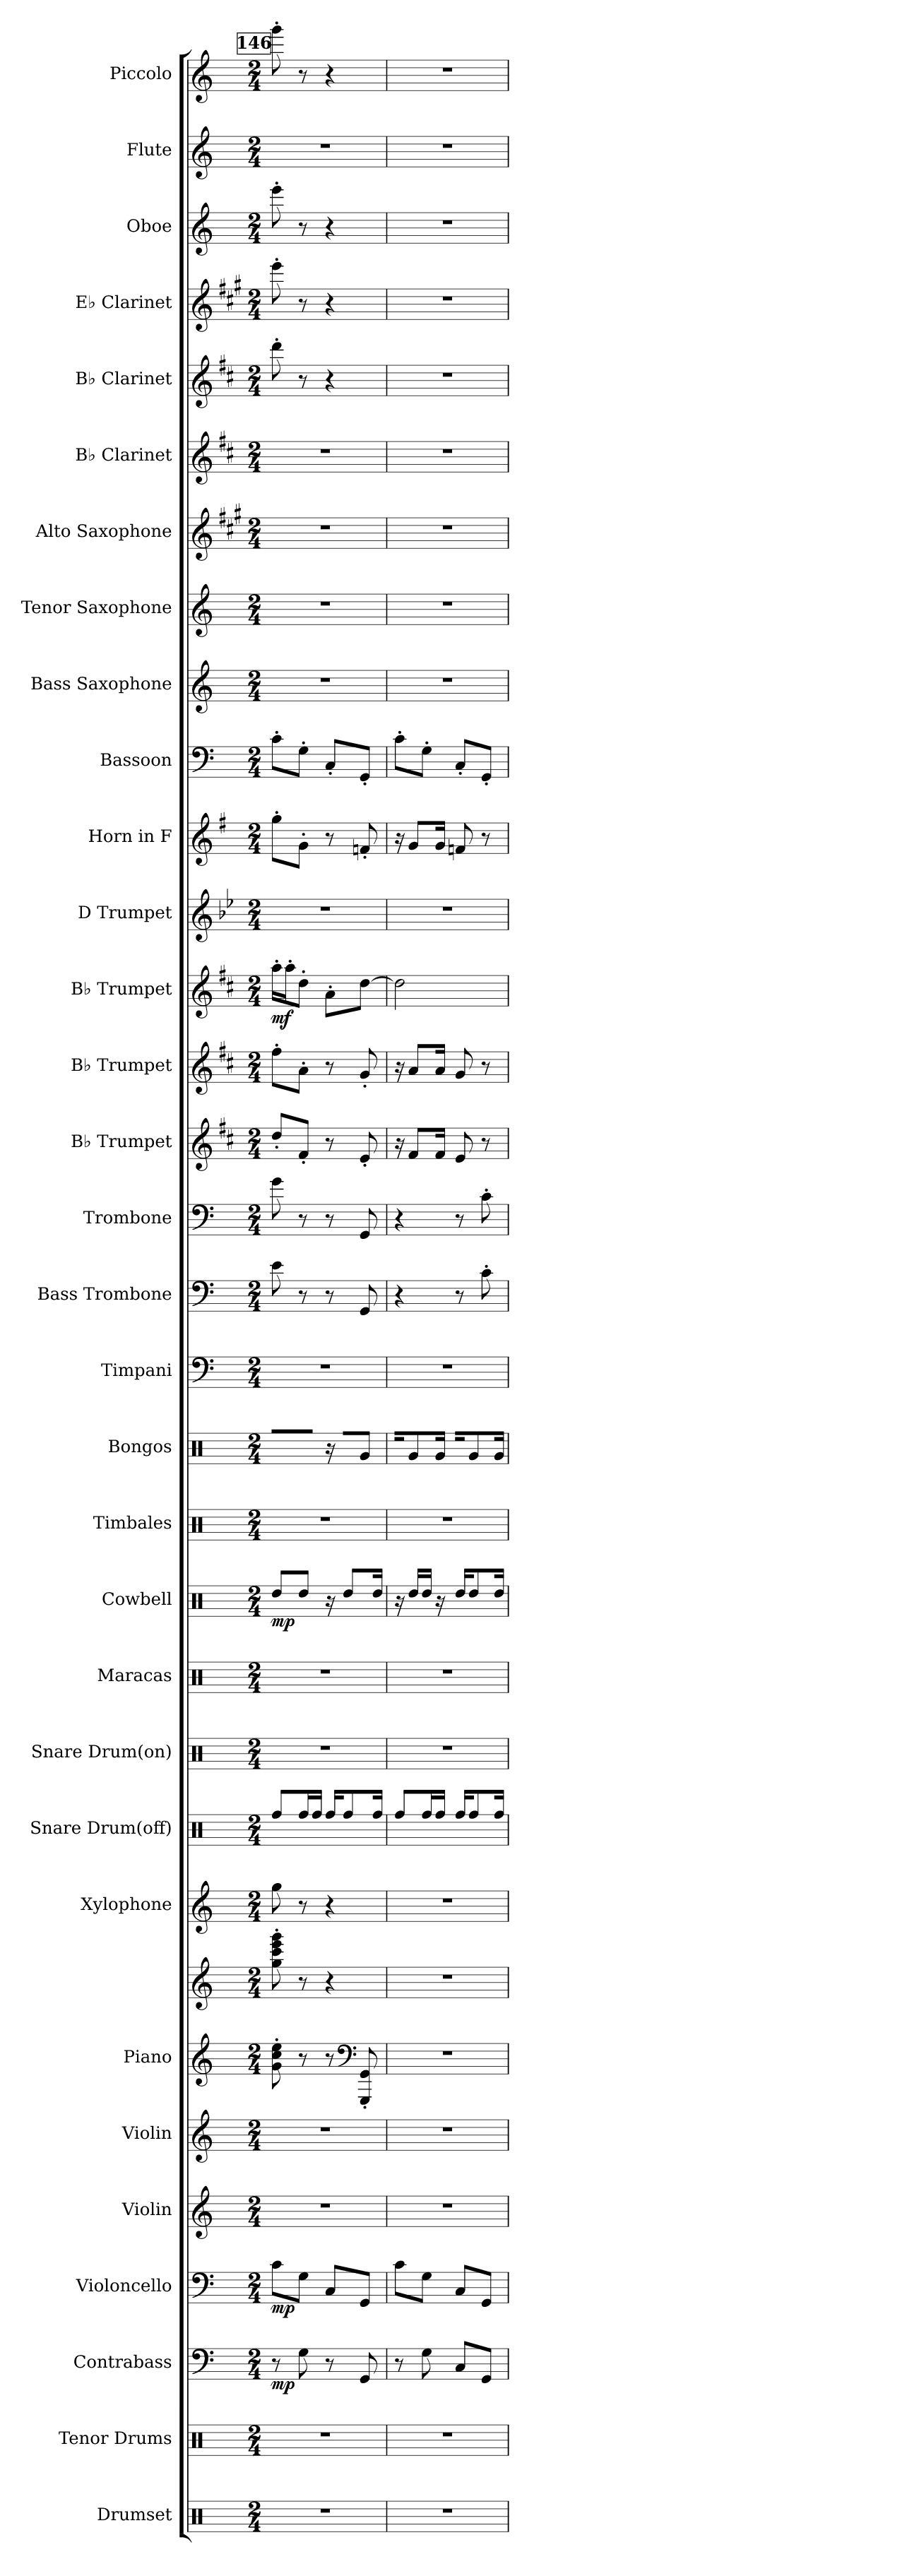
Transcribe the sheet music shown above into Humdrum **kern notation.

**kern	**kern	**kern	**dynam	**kern	**dynam	**kern	**kern	**kern	**kern	**kern	**kern	**kern	**kern	**kern	**dynam	**kern	**kern	**kern	**kern	**kern	**kern	**kern	**kern	**dynam	**kern	**kern	**kern	**kern	**kern	**kern	**kern	**kern	**kern	**kern	**kern	**kern
*part32	*part31	*part30	*part30	*part29	*part29	*part28	*part27	*part26	*part26	*part25	*part24	*part23	*part22	*part21	*part21	*part20	*part19	*part18	*part17	*part16	*part15	*part14	*part13	*part13	*part12	*part11	*part10	*part9	*part8	*part7	*part6	*part5	*part4	*part3	*part2	*part1
*staff33	*staff32	*staff31	*staff31	*staff30	*staff30	*staff29	*staff28	*staff27	*staff26	*staff25	*staff24	*staff23	*staff22	*staff21	*staff21	*staff20	*staff19	*staff18	*staff17	*staff16	*staff15	*staff14	*staff13	*staff13	*staff12	*staff11	*staff10	*staff9	*staff8	*staff7	*staff6	*staff5	*staff4	*staff3	*staff2	*staff1
*I"Drumset	*I"Tenor Drums	*I"Contrabass	*	*I"Violoncello	*	*I"Violin	*I"Violin	*I"Piano	*	*I"Xylophone	*I"Snare Drum(off)	*I"Snare Drum(on)	*I"Maracas	*I"Cowbell	*	*I"Timbales	*I"Bongos	*I"Timpani	*I"Bass Trombone	*I"Trombone	*I"B♭ Trumpet	*I"B♭ Trumpet	*I"B♭ Trumpet	*	*I"D Trumpet	*I"Horn in F	*I"Bassoon	*I"Bass Saxophone	*I"Tenor Saxophone	*I"Alto Saxophone	*I"B♭ Clarinet	*I"B♭ Clarinet	*I"E♭ Clarinet	*I"Oboe	*I"Flute	*I"Piccolo
*I'Drs.	*I'T.D.	*I'Cb.	*	*I'Vc.	*	*I'Vln.	*I'Vln.	*I'Pno.	*	*I'Xyl.	*	*I'Sn. Dr.	*I'Mrcs.	*I'Cowbell	*	*I'Timb.	*I'Bongos	*I'Timp.	*I'B. Tbn.	*I'Tbn.	*I'B♭ Tpt.	*I'B♭ Tpt.	*I'B♭ Tpt.	*	*I'D Tpt.	*	*I'Bsn.	*I'B. Sax.	*I'T. Sax.	*I'A. Sax.	*I'B♭ Cl.	*I'B♭ Cl.	*I'E♭ Cl.	*I'Ob.	*I'Fl.	*I'Picc.
*clefX	*clefX	*clefF4	*	*clefF4	*	*clefG2	*clefG2	*clefG2	*clefG2	*clefG2	*clefX	*clefX	*clefX	*clefX	*	*clefX	*clefX	*clefF4	*clefF4	*clefF4	*clefG2	*clefG2	*clefG2	*	*clefG2	*clefG2	*clefF4	*clefG2	*clefG2	*clefG2	*clefG2	*clefG2	*clefG2	*clefG2	*clefG2	*clefG2
*	*	*ITrd7c12	*	*	*	*	*	*	*	*ITrd-7c-12	*	*	*	*	*	*	*	*	*	*	*ITrd1c2	*ITrd1c2	*ITrd1c2	*	*ITrd-1c-2	*ITrd4c7	*	*ITrd15c26	*ITrd8c14	*ITrd5c9	*ITrd1c2	*ITrd1c2	*ITrd-2c-3	*	*	*ITrd-7c-12
*k[]	*k[]	*k[]	*	*k[]	*	*k[]	*k[]	*k[]	*k[]	*k[]	*k[]	*k[]	*k[]	*k[]	*	*k[]	*k[]	*k[]	*k[]	*k[]	*k[]	*k[]	*k[]	*	*k[]	*k[]	*k[]	*k[]	*k[]	*k[]	*k[]	*k[]	*k[]	*k[]	*k[]	*k[]
*M2/4	*M2/4	*M2/4	*	*M2/4	*	*M2/4	*M2/4	*M2/4	*M2/4	*M2/4	*M2/4	*M2/4	*M2/4	*M2/4	*	*M2/4	*M2/4	*M2/4	*M2/4	*M2/4	*M2/4	*M2/4	*M2/4	*	*M2/4	*M2/4	*M2/4	*M2/4	*M2/4	*M2/4	*M2/4	*M2/4	*M2/4	*M2/4	*M2/4	*M2/4
!!LO:REH:place=s1:a:B:fs=14:t=146
=89	=89	=89	=89	=89	=89	=89	=89	=89	=89	=89	=89	=89	=89	=89	=89	=89	=89	=89	=89	=89	=89	=89	=89	=89	=89	=89	=89	=89	=89	=89	=89	=89	=89	=89	=89	=89
!	!	!	!LO:DY:b	!	!LO:DY:b	!	!	!	!	!	!	!	!	!	!LO:DY:b	!	!	!	!	!	!	!	!	!LO:DY:b	!	!	!	!	!	!	!	!	!	!	!	!
2r	2r	8r	mp	8c\L	mp	2r	2r	8g\' 8cc\' 8ee\'	8gg\' 8ccc\' 8eee\' 8ggg\'	8ggg\	8Rff/L	2r	2r	8Rdd/L	mp	2r	8R/L	2r	8e\	8g\	8cc'/L	8ee'\L	16gg'\LL	mf	2r	8cc'\L	8c'\L	2r	2r	2r	2r	8ccc'\	8ggg'\	8eee'\	2r	8gggg'\
.	.	.	.	.	.	.	.	.	.	.	.	.	.	.	.	.	.	.	.	.	.	.	16gg'\J	.	.	.	.	.	.	.	.	.	.	.	.	.
.	.	8GG\	.	8G\J	.	.	.	8r	8r	8r	16Rff/L	.	.	8Rdd/J	.	.	16R/L	.	8r	8r	8e'/J	8g'\J	8cc'\J	.	.	8c'\J	8G'\J	.	.	.	.	8r	8r	8r	.	8r
.	.	.	.	.	.	.	.	.	.	.	16Rff/JJ	.	.	.	.	.	16R/JJ	.	.	.	.	.	.	.	.	.	.	.	.	.	.	.	.	.	.	.
.	.	8r	.	8C/L	.	.	.	8r	4r	4r	16Rff/KL	.	.	16r	.	.	16r	.	8r	8r	8r	8r	8g'\L	.	.	8r	8C'/L	.	.	.	.	4r	4r	4r	.	4r
.	.	.	.	.	.	.	.	.	.	.	8Rff/	.	.	8Rdd/L	.	.	16R/KL	.	.	.	.	.	.	.	.	.	.	.	.	.	.	.	.	.	.	.
*	*	*	*	*	*	*	*	*clefF4	*	*	*	*	*	*	*	*	*	*	*	*	*	*	*	*	*	*	*	*	*	*	*	*	*	*	*	*
.	.	8GGG/	.	8GG/J	.	.	.	8GGG/' 8GG/'	.	.	.	.	.	.	.	.	8Rg/J	.	8GG/	8GG/	8d'/	8f'/	[8cc\J	.	.	8B-X'/	8GG'/J	.	.	.	.	.	.	.	.	.
.	.	.	.	.	.	.	.	.	.	.	16Rff/Jk	.	.	16Rdd/Jk	.	.	.	.	.	.	.	.	.	.	.	.	.	.	.	.	.	.	.	.	.	.
=90	=90	=90	=90	=90	=90	=90	=90	=90	=90	=90	=90	=90	=90	=90	=90	=90	=90	=90	=90	=90	=90	=90	=90	=90	=90	=90	=90	=90	=90	=90	=90	=90	=90	=90	=90	=90
2r	2r	8r	.	8c\L	.	2r	2r	2r	2r	2r	8Rff/L	2r	2r	16r	.	2r	16R/KL	2r	4r	4r	16r	16r	2cc\]	.	2r	16r	8c'\L	2r	2r	2r	2r	2r	2r	2r	2r	2r
.	.	.	.	.	.	.	.	.	.	.	.	.	.	16Rdd/LL	.	.	8Rg/	.	.	.	8e/L	8g/L	.	.	.	8c/L	.	.	.	.	.	.	.	.	.	.
.	.	8GG\	.	8G\J	.	.	.	.	.	.	16Rff/L	.	.	16Rdd/JJ	.	.	.	.	.	.	.	.	.	.	.	.	8G'\J	.	.	.	.	.	.	.	.	.
.	.	.	.	.	.	.	.	.	.	.	16Rff/JJ	.	.	16r	.	.	16Rg/Jk	.	.	.	16e/Jk	16g/Jk	.	.	.	16c/Jk	.	.	.	.	.	.	.	.	.	.
.	.	8CC/L	.	8C/L	.	.	.	.	.	.	16Rff/KL	.	.	16Rdd/KL	.	.	16R/KL	.	8r	8r	8d/	8f/	.	.	.	8B-X/	8C'/L	.	.	.	.	.	.	.	.	.
.	.	.	.	.	.	.	.	.	.	.	8Rff/	.	.	8Rdd/	.	.	8Rg/	.	.	.	.	.	.	.	.	.	.	.	.	.	.	.	.	.	.	.
.	.	8GGG/J	.	8GG/J	.	.	.	.	.	.	.	.	.	.	.	.	.	.	8c'\	8c'\	8r	8r	.	.	.	8r	8GG'/J	.	.	.	.	.	.	.	.	.
.	.	.	.	.	.	.	.	.	.	.	16Rff/Jk	.	.	16Rdd/Jk	.	.	16Rg/Jk	.	.	.	.	.	.	.	.	.	.	.	.	.	.	.	.	.	.	.
=	=	=	=	=	=	=	=	=	=	=	=	=	=	=	=	=	=	=	=	=	=	=	=	=	=	=	=	=	=	=	=	=	=	=	=	=
*-	*-	*-	*-	*-	*-	*-	*-	*-	*-	*-	*-	*-	*-	*-	*-	*-	*-	*-	*-	*-	*-	*-	*-	*-	*-	*-	*-	*-	*-	*-	*-	*-	*-	*-	*-	*-
